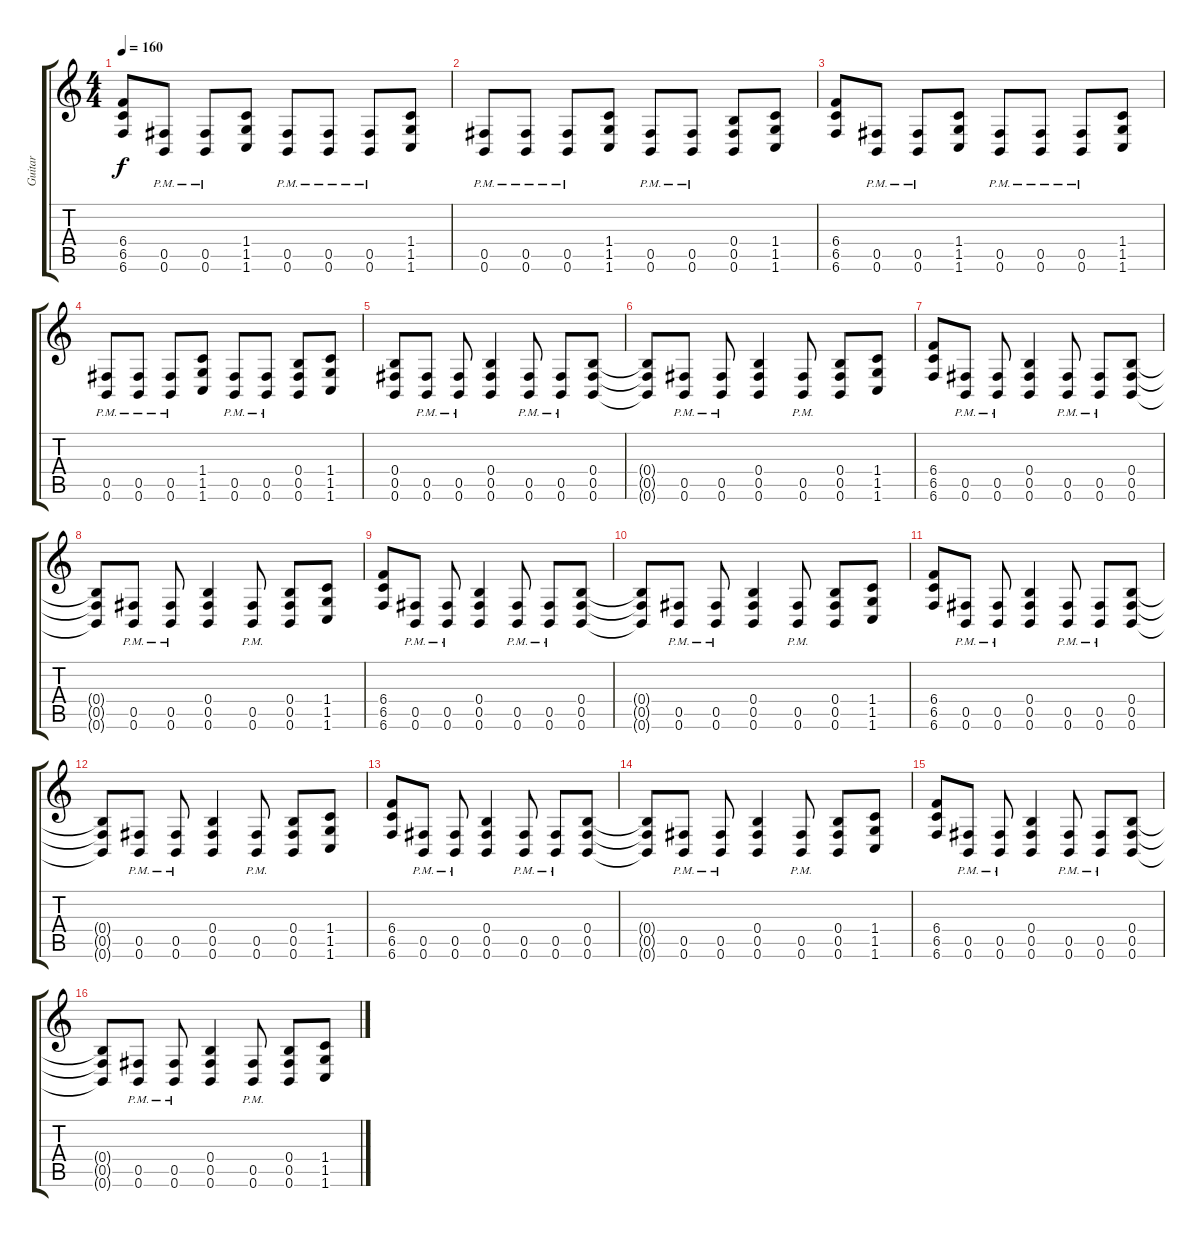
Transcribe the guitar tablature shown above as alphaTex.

\track ("Guitar" "Guitar") {instrument overdrivenguitar}
\staff {score tabs}
\tuning (Db4 Ab3 E3 B2 Gb2 B1) {hide}
\ts (4 4)
\tempo 160
\clef g2
\ks c
(6.4 6.5 6.6).8{dy f} (0.5{pm} 0.6{pm}).8 (0.5{pm} 0.6{pm}).8 (1.4 1.5 1.6).8 (0.5{pm} 0.6{pm}).8 (0.5{pm} 0.6{pm}).8 (0.5{pm} 0.6{pm}).8 (1.4 1.5 1.6).8 |
(0.5{pm} 0.6{pm}).8 (0.5{pm} 0.6{pm}).8 (0.5{pm} 0.6{pm}).8 (1.4 1.5 1.6).8 (0.5{pm} 0.6{pm}).8 (0.5{pm} 0.6{pm}).8 (0.4 0.5 0.6).8 (1.4 1.5 1.6).8 |
(6.4 6.5 6.6).8 (0.5{pm} 0.6{pm}).8 (0.5{pm} 0.6{pm}).8 (1.4 1.5 1.6).8 (0.5{pm} 0.6{pm}).8 (0.5{pm} 0.6{pm}).8 (0.5{pm} 0.6{pm}).8 (1.4 1.5 1.6).8 |
(0.5{pm} 0.6{pm}).8 (0.5{pm} 0.6{pm}).8 (0.5{pm} 0.6{pm}).8 (1.4 1.5 1.6).8 (0.5{pm} 0.6{pm}).8 (0.5{pm} 0.6{pm}).8 (0.4 0.5 0.6).8 (1.4 1.5 1.6).8 |
(0.4 0.5 0.6).8 (0.5{pm} 0.6{pm}).8 (0.5{pm} 0.6{pm}).8 (0.4 0.5 0.6).4 (0.5{pm} 0.6{pm}).8 (0.5{pm} 0.6{pm}).8 (0.4 0.5 0.6).8 |
(0.4{t} 0.5{t} 0.6{t}).8 (0.5{pm} 0.6{pm}).8 (0.5{pm} 0.6{pm}).8 (0.4 0.5 0.6).4 (0.5{pm} 0.6{pm}).8 (0.4 0.5 0.6).8 (1.4 1.5 1.6).8 |
(6.4 6.5 6.6).8 (0.5{pm} 0.6{pm}).8 (0.5{pm} 0.6{pm}).8 (0.4 0.5 0.6).4 (0.5{pm} 0.6{pm}).8 (0.5{pm} 0.6{pm}).8 (0.4 0.5 0.6).8 |
(0.4{t} 0.5{t} 0.6{t}).8 (0.5{pm} 0.6{pm}).8 (0.5{pm} 0.6{pm}).8 (0.4 0.5 0.6).4 (0.5{pm} 0.6{pm}).8 (0.4 0.5 0.6).8 (1.4 1.5 1.6).8 |
(6.4 6.5 6.6).8 (0.5{pm} 0.6{pm}).8 (0.5{pm} 0.6{pm}).8 (0.4 0.5 0.6).4 (0.5{pm} 0.6{pm}).8 (0.5{pm} 0.6{pm}).8 (0.4 0.5 0.6).8 |
(0.4{t} 0.5{t} 0.6{t}).8 (0.5{pm} 0.6{pm}).8 (0.5{pm} 0.6{pm}).8 (0.4 0.5 0.6).4 (0.5{pm} 0.6{pm}).8 (0.4 0.5 0.6).8 (1.4 1.5 1.6).8 |
(6.4 6.5 6.6).8 (0.5{pm} 0.6{pm}).8 (0.5{pm} 0.6{pm}).8 (0.4 0.5 0.6).4 (0.5{pm} 0.6{pm}).8 (0.5{pm} 0.6{pm}).8 (0.4 0.5 0.6).8 |
(0.4{t} 0.5{t} 0.6{t}).8 (0.5{pm} 0.6{pm}).8 (0.5{pm} 0.6{pm}).8 (0.4 0.5 0.6).4 (0.5{pm} 0.6{pm}).8 (0.4 0.5 0.6).8 (1.4 1.5 1.6).8 |
(6.4 6.5 6.6).8 (0.5{pm} 0.6{pm}).8 (0.5{pm} 0.6{pm}).8 (0.4 0.5 0.6).4 (0.5{pm} 0.6{pm}).8 (0.5{pm} 0.6{pm}).8 (0.4 0.5 0.6).8 |
(0.4{t} 0.5{t} 0.6{t}).8 (0.5{pm} 0.6{pm}).8 (0.5{pm} 0.6{pm}).8 (0.4 0.5 0.6).4 (0.5{pm} 0.6{pm}).8 (0.4 0.5 0.6).8 (1.4 1.5 1.6).8 |
(6.4 6.5 6.6).8 (0.5{pm} 0.6{pm}).8 (0.5{pm} 0.6{pm}).8 (0.4 0.5 0.6).4 (0.5{pm} 0.6{pm}).8 (0.5{pm} 0.6{pm}).8 (0.4 0.5 0.6).8 |
(0.4{t} 0.5{t} 0.6{t}).8 (0.5{pm} 0.6{pm}).8 (0.5{pm} 0.6{pm}).8 (0.4 0.5 0.6).4 (0.5{pm} 0.6{pm}).8 (0.4 0.5 0.6).8 (1.4 1.5 1.6).8
